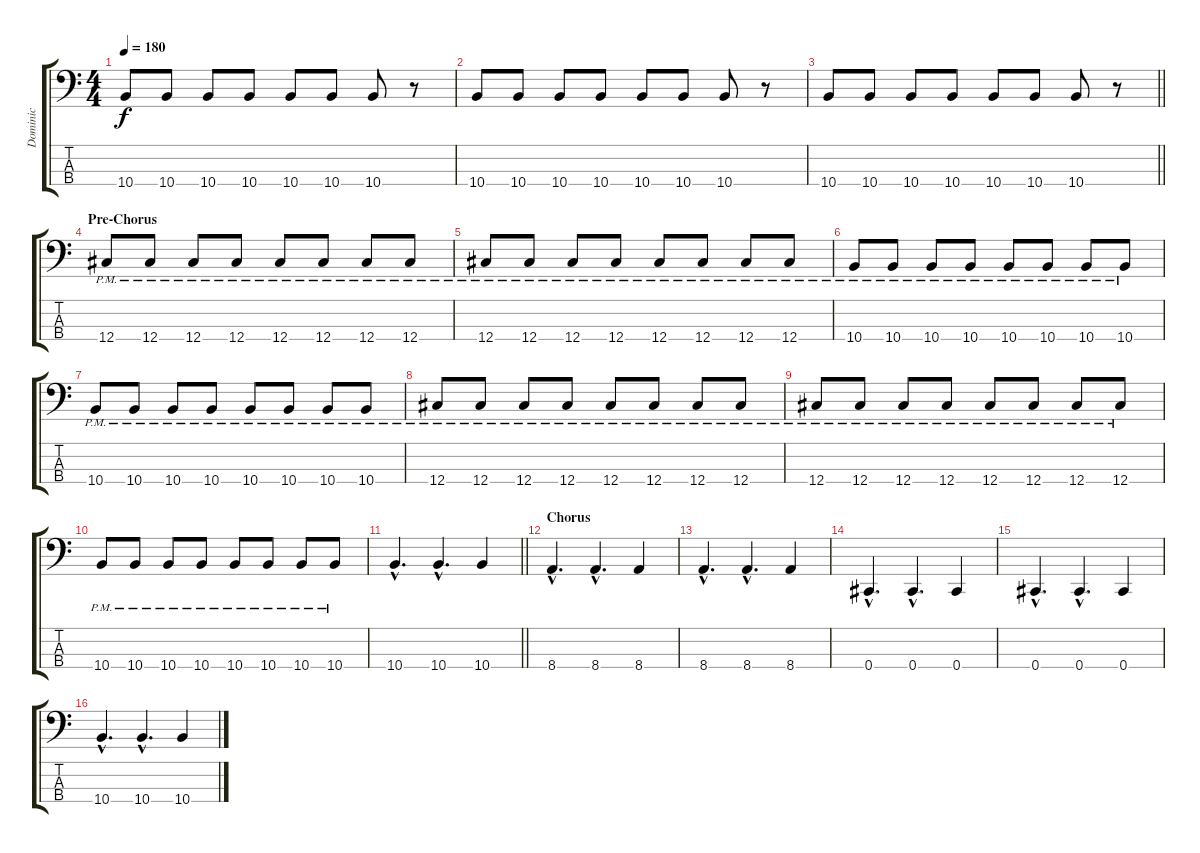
\track ("Dominic" "Dominic") {instrument electricbassfinger}
\staff {score tabs}
\tuning (Gb2 Db2 Ab1 Db1) {hide}
\ts (4 4)
\tempo 180
\clef f4
\ks c
10.4.8{dy f} 10.4.8 10.4.8 10.4.8 10.4.8 10.4.8 10.4.8 r.8 |
10.4.8 10.4.8 10.4.8 10.4.8 10.4.8 10.4.8 10.4.8 r.8 |
\barLineRight lightlight
10.4.8 10.4.8 10.4.8 10.4.8 10.4.8 10.4.8 10.4.8 r.8 |
\section ("" "Pre-Chorus")
12.4{pm}.8 12.4{pm}.8 12.4{pm}.8 12.4{pm}.8 12.4{pm}.8 12.4{pm}.8 12.4{pm}.8 12.4{pm}.8 |
12.4{pm}.8 12.4{pm}.8 12.4{pm}.8 12.4{pm}.8 12.4{pm}.8 12.4{pm}.8 12.4{pm}.8 12.4{pm}.8 |
10.4{pm}.8 10.4{pm}.8 10.4{pm}.8 10.4{pm}.8 10.4{pm}.8 10.4{pm}.8 10.4{pm}.8 10.4{pm}.8 |
10.4{pm}.8 10.4{pm}.8 10.4{pm}.8 10.4{pm}.8 10.4{pm}.8 10.4{pm}.8 10.4{pm}.8 10.4{pm}.8 |
12.4{pm}.8 12.4{pm}.8 12.4{pm}.8 12.4{pm}.8 12.4{pm}.8 12.4{pm}.8 12.4{pm}.8 12.4{pm}.8 |
12.4{pm}.8 12.4{pm}.8 12.4{pm}.8 12.4{pm}.8 12.4{pm}.8 12.4{pm}.8 12.4{pm}.8 12.4{pm}.8 |
10.4{pm}.8 10.4{pm}.8 10.4{pm}.8 10.4{pm}.8 10.4{pm}.8 10.4{pm}.8 10.4{pm}.8 10.4{pm}.8 |
\barLineRight lightlight
10.4{hac}.4{d} 10.4{hac}.4{d} 10.4.4 |
\section ("" "Chorus ")
8.4{hac}.4{d} 8.4{hac}.4{d} 8.4.4 |
8.4{hac}.4{d} 8.4{hac}.4{d} 8.4.4 |
0.4{hac}.4{d} 0.4{hac}.4{d} 0.4.4 |
0.4{hac}.4{d} 0.4{hac}.4{d} 0.4.4 |
10.4{hac}.4{d} 10.4{hac}.4{d} 10.4.4
